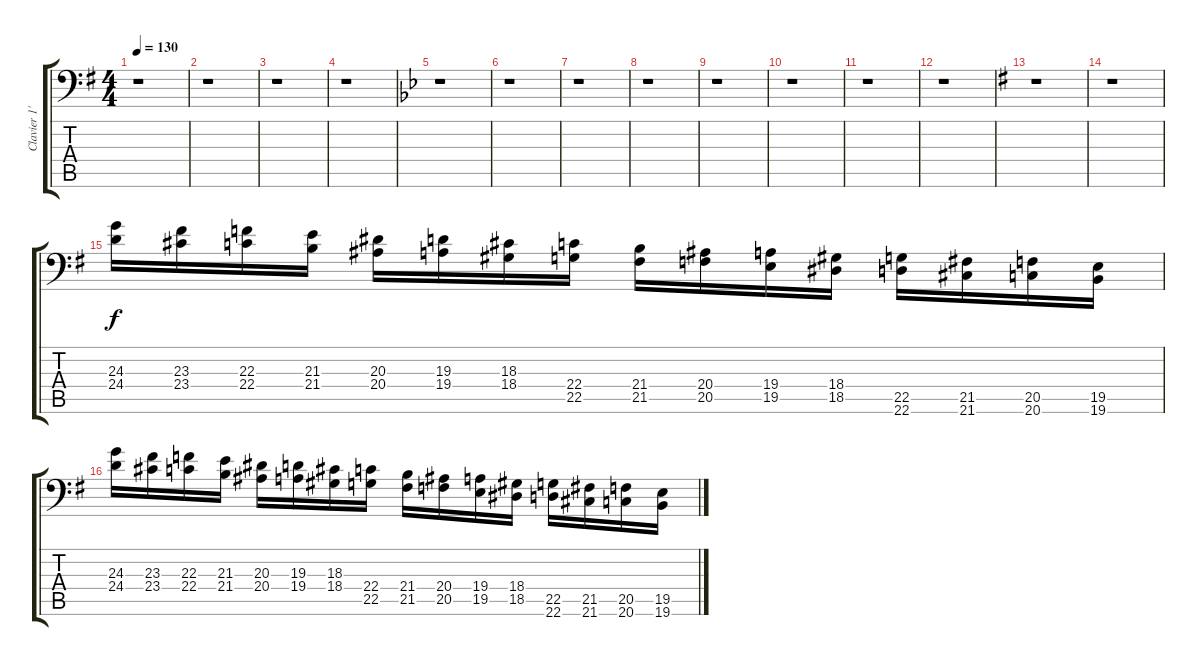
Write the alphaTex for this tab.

\track ("Clavier 1'" "Clavier 1'") {instrument percussiveorgan}
\staff {score tabs}
\tuning (E3 B2 G2 D2 A1 E1) {hide}
\ts (4 4)
\tempo 130
\clef f4
\ks g
r.1{dy f} |
r.1 |
r.1 |
r.1 |
\ks bb
r.1 |
r.1 |
r.1 |
r.1 |
r.1 |
r.1 |
r.1 |
r.1 |
\ks g
r.1 |
r.1 |
(24.3 24.4).16 (23.3 23.4).16 (22.3 22.4).16 (21.3 21.4).16 (20.3 20.4).16 (19.3 19.4).16 (18.3 18.4).16 (22.4 22.5).16 (21.4 21.5).16 (20.4 20.5).16 (19.4 19.5).16 (18.4 18.5).16 (22.5 22.6).16 (21.5 21.6).16 (20.5 20.6).16 (19.5 19.6).16 |
(24.3 24.4).16 (23.3 23.4).16 (22.3 22.4).16 (21.3 21.4).16 (20.3 20.4).16 (19.3 19.4).16 (18.3 18.4).16 (22.4 22.5).16 (21.4 21.5).16 (20.4 20.5).16 (19.4 19.5).16 (18.4 18.5).16 (22.5 22.6).16 (21.5 21.6).16 (20.5 20.6).16 (19.5 19.6).16
